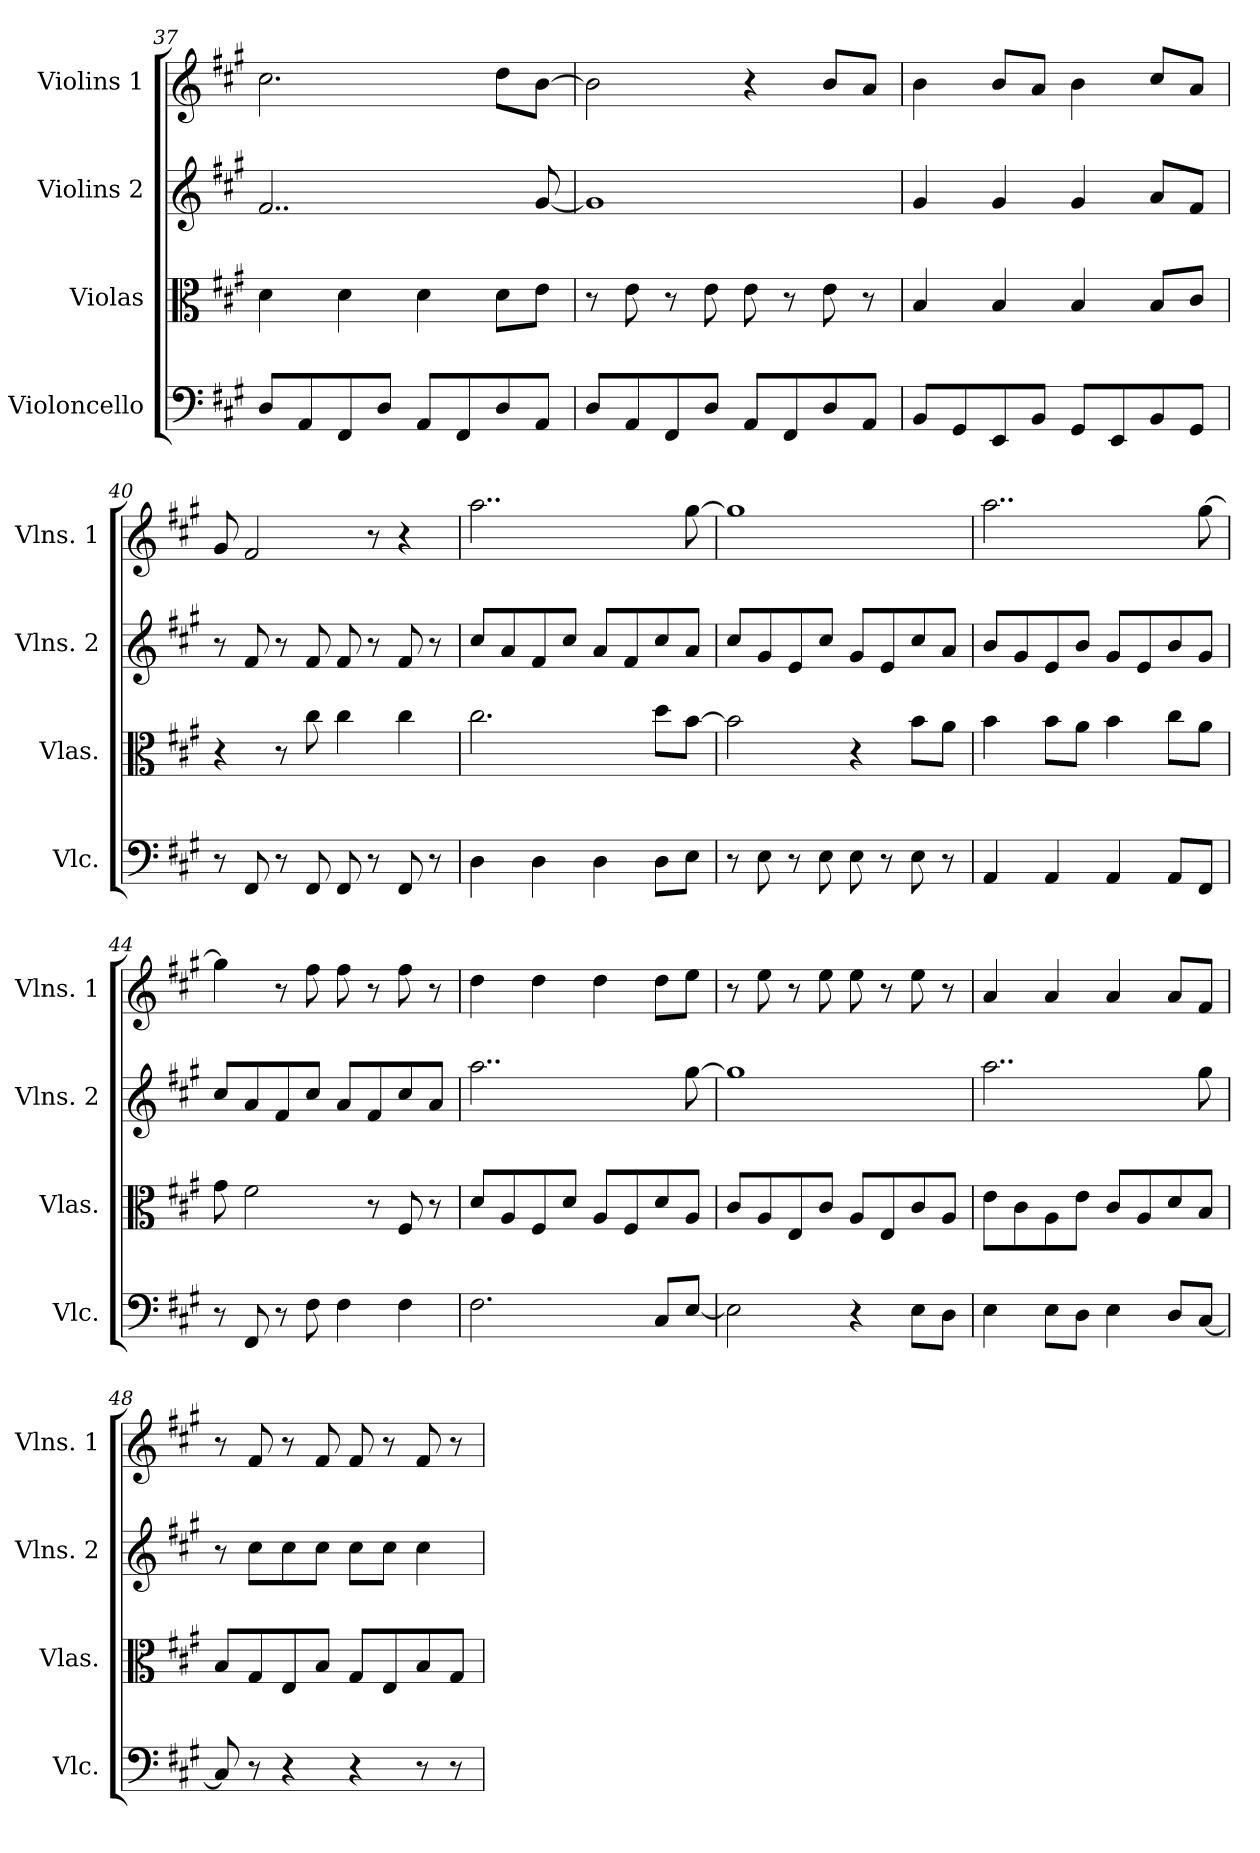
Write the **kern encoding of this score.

**kern	**kern	**kern	**kern
*part4	*part3	*part2	*part1
*staff4	*staff3	*staff2	*staff1
*I"Violoncello	*I"Violas	*I"Violins 2	*I"Violins 1
*I'Vlc.	*I'Vlas.	*I'Vlns. 2	*I'Vlns. 1
!!LO:LB:g=z
*clefF4	*clefC3	*clefG2	*clefG2
*k[f#c#g#]	*k[f#c#g#]	*k[f#c#g#]	*k[f#c#g#]
*A:	*A:	*A:	*A:
=37	=37	=37	=37
8D/L	4d\	2..f#/	2.cc#\
8AA/	.	.	.
8FF#/	4d\	.	.
8D/J	.	.	.
8AA/L	4d\	.	.
8FF#/	.	.	.
8D/	8d\L	.	8dd\L
8AA/J	8e\J	[8g#/	[8b\J
=38	=38	=38	=38
8D/L	8r	1g#]	2b\]
8AA/	8e\	.	.
8FF#/	8r	.	.
8D/J	8e\	.	.
8AA/L	8e\	.	4r
8FF#/	8r	.	.
8D/	8e\	.	8b/L
8AA/J	8r	.	8a/J
=39	=39	=39	=39
8BB/L	4B/	4g#/	4b\
8GG#/	.	.	.
8EE/	4B/	4g#/	8b/L
8BB/J	.	.	8a/J
8GG#/L	4B/	4g#/	4b\
8EE/	.	.	.
8BB/	8B/L	8a/L	8cc#/L
8GG#/J	8c#/J	8f#/J	8a/J
=40	=40	=40	=40
8r	4r	8r	8g#/
8FF#/	.	8f#/	2f#/
8r	8r	8r	.
8FF#/	8cc#\	8f#/	.
8FF#/	4cc#\	8f#/	.
8r	.	8r	8r
8FF#/	4cc#\	8f#/	4r
8r	.	8r	.
!!LO:LB:g=z
=41	=41	=41	=41
4D\	2.cc#\	8cc#/L	2..aa\
.	.	8a/	.
4D\	.	8f#/	.
.	.	8cc#/J	.
4D\	.	8a/L	.
.	.	8f#/	.
8D\L	8dd\L	8cc#/	.
8E\J	[8b\J	8a/J	[8gg#\
=42	=42	=42	=42
8r	2b\]	8cc#/L	1gg#]
8E\	.	8g#/	.
8r	.	8e/	.
8E\	.	8cc#/J	.
8E\	4r	8g#/L	.
8r	.	8e/	.
8E\	8b\L	8cc#/	.
8r	8a\J	8a/J	.
=43	=43	=43	=43
4AA/	4b\	8b/L	2..aa\
.	.	8g#/	.
4AA/	8b\L	8e/	.
.	8a\J	8b/J	.
4AA/	4b\	8g#/L	.
.	.	8e/	.
8AA/L	8cc#\L	8b/	.
8FF#/J	8a\J	8g#/J	[8gg#\
=44	=44	=44	=44
8r	8g#\	8cc#/L	4gg#\]
8FF#/	2f#\	8a/	.
8r	.	8f#/	8r
8F#\	.	8cc#/J	8ff#\
4F#\	.	8a/L	8ff#\
.	8r	8f#/	8r
4F#\	8F#/	8cc#/	8ff#\
.	8r	8a/J	8r
!!LO:PB:g=z
=45	=45	=45	=45
2.F#\	8d/L	2..aa\	4dd\
.	8A/	.	.
.	8F#/	.	4dd\
.	8d/J	.	.
.	8A/L	.	4dd\
.	8F#/	.	.
8C#/L	8d/	.	8dd\L
[8E/J	8A/J	[8gg#\	8ee\J
=46	=46	=46	=46
2E\]	8c#/L	1gg#]	8r
.	8A/	.	8ee\
.	8E/	.	8r
.	8c#/J	.	8ee\
4r	8A/L	.	8ee\
.	8E/	.	8r
8E\L	8c#/	.	8ee\
8D\J	8A/J	.	8r
=47	=47	=47	=47
4E\	8e\L	2..aa\	4a/
.	8c#\	.	.
8E\L	8A\	.	4a/
8D\J	8e\J	.	.
4E\	8c#/L	.	4a/
.	8A/	.	.
8D/L	8d/	.	8a/L
[8C#/J	8B/J	8gg#\	8f#/J
=48	=48	=48	=48
8C#/]	8B/L	8r	8r
8r	8G#/	8cc#\L	8f#/
4r	8E/	8cc#\	8r
.	8B/J	8cc#\J	8f#/
4r	8G#/L	8cc#\L	8f#/
.	8E/	8cc#\J	8r
8r	8B/	4cc#\	8f#/
8r	8G#/J	.	8r
=	=	=	=
*-	*-	*-	*-
